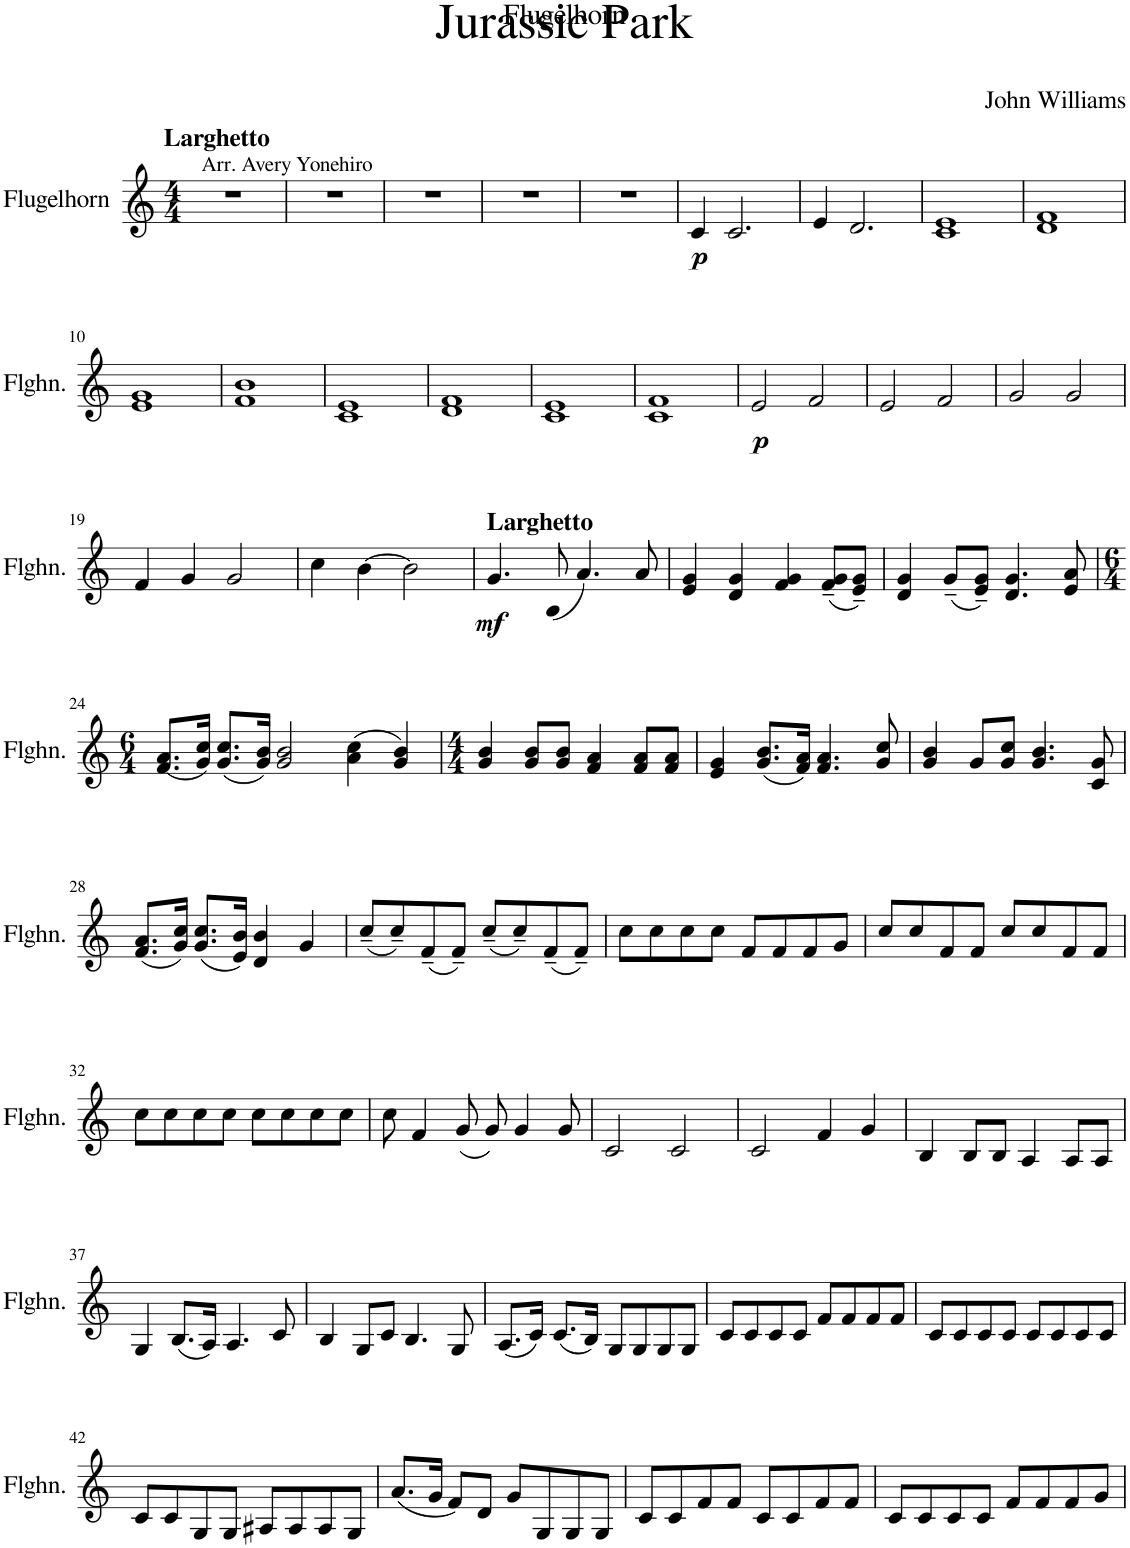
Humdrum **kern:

**kern	**dynam
*part1	*part1
*staff1	*staff1
*I"Flugelhorn	*
*I'Flghn.	*
*clefG2	*
*Trd1c2	*
*k[]	*
*M4/4	*
=1	=1
!LO:TX:a:t=Arr. Avery Yonehiro	!
!LO:TX:a:B:t=Larghetto	!
1r	.
=2	=2
1r	.
=3	=3
1r	.
=4	=4
1r	.
=5	=5
1r	.
=6	=6
!	!LO:DY:b
4c/	p
2.c/	.
=7	=7
4e/	.
2.d/	.
=8	=8
1c 1e	.
=9	=9
1d 1f	.
!!LO:LB:g=z
=10	=10
1e 1g	.
=11	=11
1f 1b	.
=12	=12
1c 1e	.
=13	=13
1d 1f	.
=14	=14
1c 1e	.
=15	=15
1c 1f	.
=16	=16
!	!LO:DY:b
2e/	p
2f/	.
=17	=17
2e/	.
2f/	.
=18	=18
2g/	.
2g/	.
!!LO:LB:g=z
=19	=19
4f/	.
4g/	.
2g/	.
=20	=20
4cc\	.
[4b\	.
2b\]	.
=21	=21
!LO:TX:a:B:t=Larghetto	!
!	!LO:DY:b
4.g/	mf
(8g/	.
4.a/)	.
8a/	.
=22	=22
4e/ 4g/	.
4d/ 4g/	.
4f/ 4g/	.
(8f/~ 8g/~L	.
8e/~ 8g/~J)	.
=23	=23
4d/ 4g/	.
(8g~/L	.
8e/~ 8g/~J)	.
4.d/ 4.g/	.
8e/ 8a/	.
!!LO:LB:g=z
=24	=24
*M6/4	*
(8.f/ 8.a/L	.
16g/ 16cc/Jk)	.
(8.g/ 8.cc/L	.
16g/ 16b/Jk)	.
2g/ 2b/	.
(4a\ 4cc\	.
4g/ 4b/)	.
=25	=25
*M4/4	*
4g/ 4b/	.
8g/ 8b/L	.
8g/ 8b/J	.
4f/ 4a/	.
8f/ 8a/L	.
8f/ 8a/J	.
=26	=26
4e/ 4g/	.
(8.g/ 8.b/L	.
16f/ 16a/Jk)	.
4.f/ 4.a/	.
8g/ 8cc/	.
=27	=27
4g/ 4b/	.
8g/L	.
8g/ 8cc/J	.
4.g/ 4.b/	.
8c/ 8g/	.
!!LO:LB:g=z
=28	=28
(8.f/ 8.a/L	.
16g/ 16cc/Jk)	.
(8.g/ 8.cc/L	.
16e/ 16b/Jk)	.
4d/ 4b/	.
4g/	.
=29	=29
(8cc~/L	.
8cc~/)	.
(8f~/	.
8f~/J)	.
(8cc~/L	.
8cc~/)	.
(8f~/	.
8f~/J)	.
=30	=30
8cc\L	.
8cc\	.
8cc\	.
8cc\J	.
8f/L	.
8f/	.
8f/	.
8g/J	.
=31	=31
8cc/L	.
8cc/	.
8f/	.
8f/J	.
8cc/L	.
8cc/	.
8f/	.
8f/J	.
!!LO:LB:g=z
=32	=32
8cc\L	.
8cc\	.
8cc\	.
8cc\J	.
8cc\L	.
8cc\	.
8cc\	.
8cc\J	.
=33	=33
8cc\	.
4f/	.
(8g/	.
8g/)	.
4g/	.
8g/	.
=34	=34
2c/	.
2c/	.
=35	=35
2c/	.
4f/	.
4g/	.
=36	=36
4B/	.
8B/L	.
8B/J	.
4A/	.
8A/L	.
8A/J	.
!!LO:LB:g=z
=37	=37
4G/	.
(8.B/L	.
16A/Jk)	.
4.A/	.
8c/	.
=38	=38
4B/	.
8G/L	.
8c/J	.
4.B/	.
8G/	.
=39	=39
(8.A/L	.
16c/Jk)	.
(8.c/L	.
16B/Jk)	.
8G/L	.
8G/	.
8G/	.
8G/J	.
=40	=40
8c/L	.
8c/	.
8c/	.
8c/J	.
8f/L	.
8f/	.
8f/	.
8f/J	.
=41	=41
8c/L	.
8c/	.
8c/	.
8c/J	.
8c/L	.
8c/	.
8c/	.
8c/J	.
!!LO:LB:g=z
=42	=42
8c/L	.
8c/	.
8G/	.
8G/J	.
8A#X/L	.
8A#/	.
8A#/	.
8G/J	.
=43	=43
(8.a/L	.
16g/Jk	.
8f/L)	.
8d/J	.
8g/L	.
8G/	.
8G/	.
8G/J	.
=44	=44
8c/L	.
8c/	.
8f/	.
8f/J	.
8c/L	.
8c/	.
8f/	.
8f/J	.
=45	=45
8c/L	.
8c/	.
8c/	.
8c/J	.
8f/L	.
8f/	.
8f/	.
8g/J	.
=	=
*-	*-
